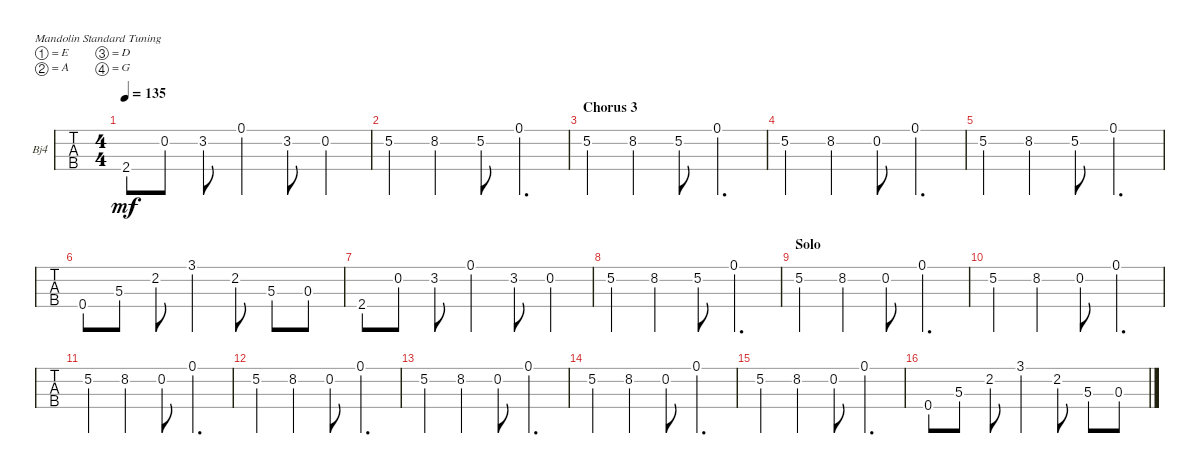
\bracketExtendMode groupsimilarinstruments
\firstSystemTrackNameOrientation horizontal
\otherSystemsTrackNameOrientation horizontal
\chordDiagramsInScore
\track ("Banjo" "Bj4") {instrument banjo}
\staff {tabs}
\tuning (E4 A3 D3 G2)
\ts (4 4)
\tempo 135
\clef g2
\ks c
2.4.8{dy mf} 0.2.8 3.2.8 0.1.4 3.2.8 0.2.4 |
5.2.4 8.2.4 5.2.8 0.1.4{d} |
\section ("" "Chorus 3")
5.2.4 8.2.4 5.2.8 0.1.4{d} |
5.2.4 8.2.4 0.2.8 0.1.4{d} |
5.2.4 8.2.4 5.2.8 0.1.4{d} |
0.4.8 5.3.8 2.2.8 3.1.4 2.2.8 5.3.8 0.3.8 |
2.4.8 0.2.8 3.2.8 0.1.4 3.2.8 0.2.4 |
5.2.4 8.2.4 5.2.8 0.1.4{d} |
\section ("" "Solo")
5.2.4 8.2.4 0.2.8 0.1.4{d} |
5.2.4 8.2.4 0.2.8 0.1.4{d} |
5.2.4 8.2.4 0.2.8 0.1.4{d} |
5.2.4 8.2.4 0.2.8 0.1.4{d} |
5.2.4 8.2.4 0.2.8 0.1.4{d} |
5.2.4 8.2.4 0.2.8 0.1.4{d} |
5.2.4 8.2.4 0.2.8 0.1.4{d} |
0.4.8 5.3.8 2.2.8 3.1.4 2.2.8 5.3.8 0.3.8
